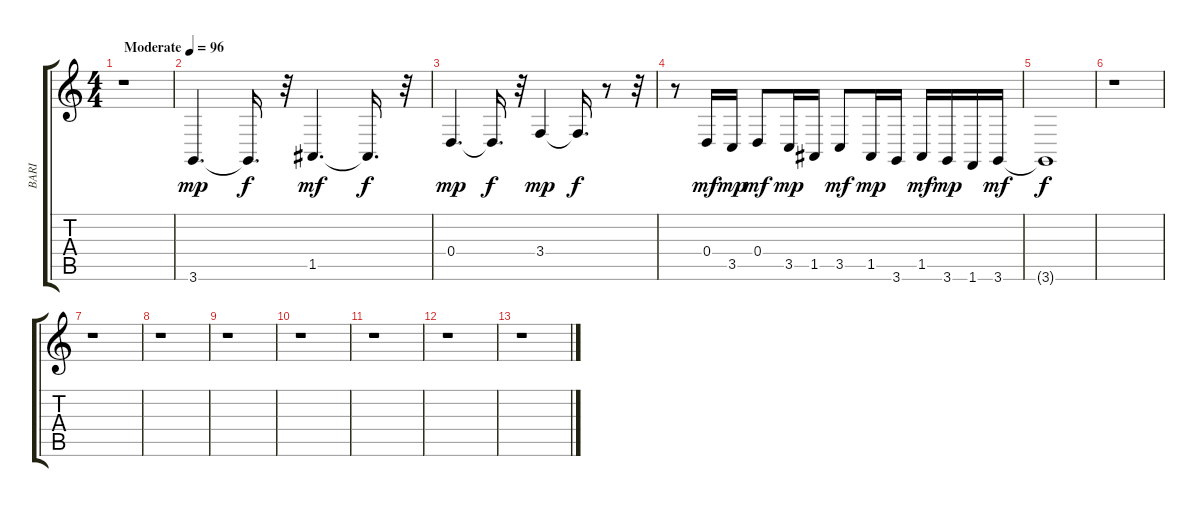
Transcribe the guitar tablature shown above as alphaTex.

\track ("BARI" "BARI") {instrument baritonesax}
\staff {score tabs}
\tuning (E4 B3 G3 D3 A2 E2) {hide}
\ts (4 4)
\tempo (96 "Moderate")
\clef g2
\ks c
r.1{dy mp instrument baritonesax} |
3.6.4{d} 3.6{t}.16{d dy f} r.32 1.5.4{d dy mf} 1.5{t}.16{d dy f} r.32 |
0.4.4{d dy mp} 0.4{t}.16{d dy f} r.32 3.4.4{dy mp} 3.4{t}.16{d dy f} r.8 r.32 |
r.8 0.4.16{dy mf} 3.5.16{dy mp} 0.4.8{dy mf} 3.5.16{dy mp} 1.5.16 3.5.8{dy mf} 1.5.16{dy mp} 3.6.16 1.5.16{dy mf} 3.6.16{dy mp} 1.6.16 3.6.16{dy mf} |
3.6{t}.1{dy f} |
r.1 |
r.1 |
r.1 |
r.1 |
r.1 |
r.1 |
r.1 |
r.1
